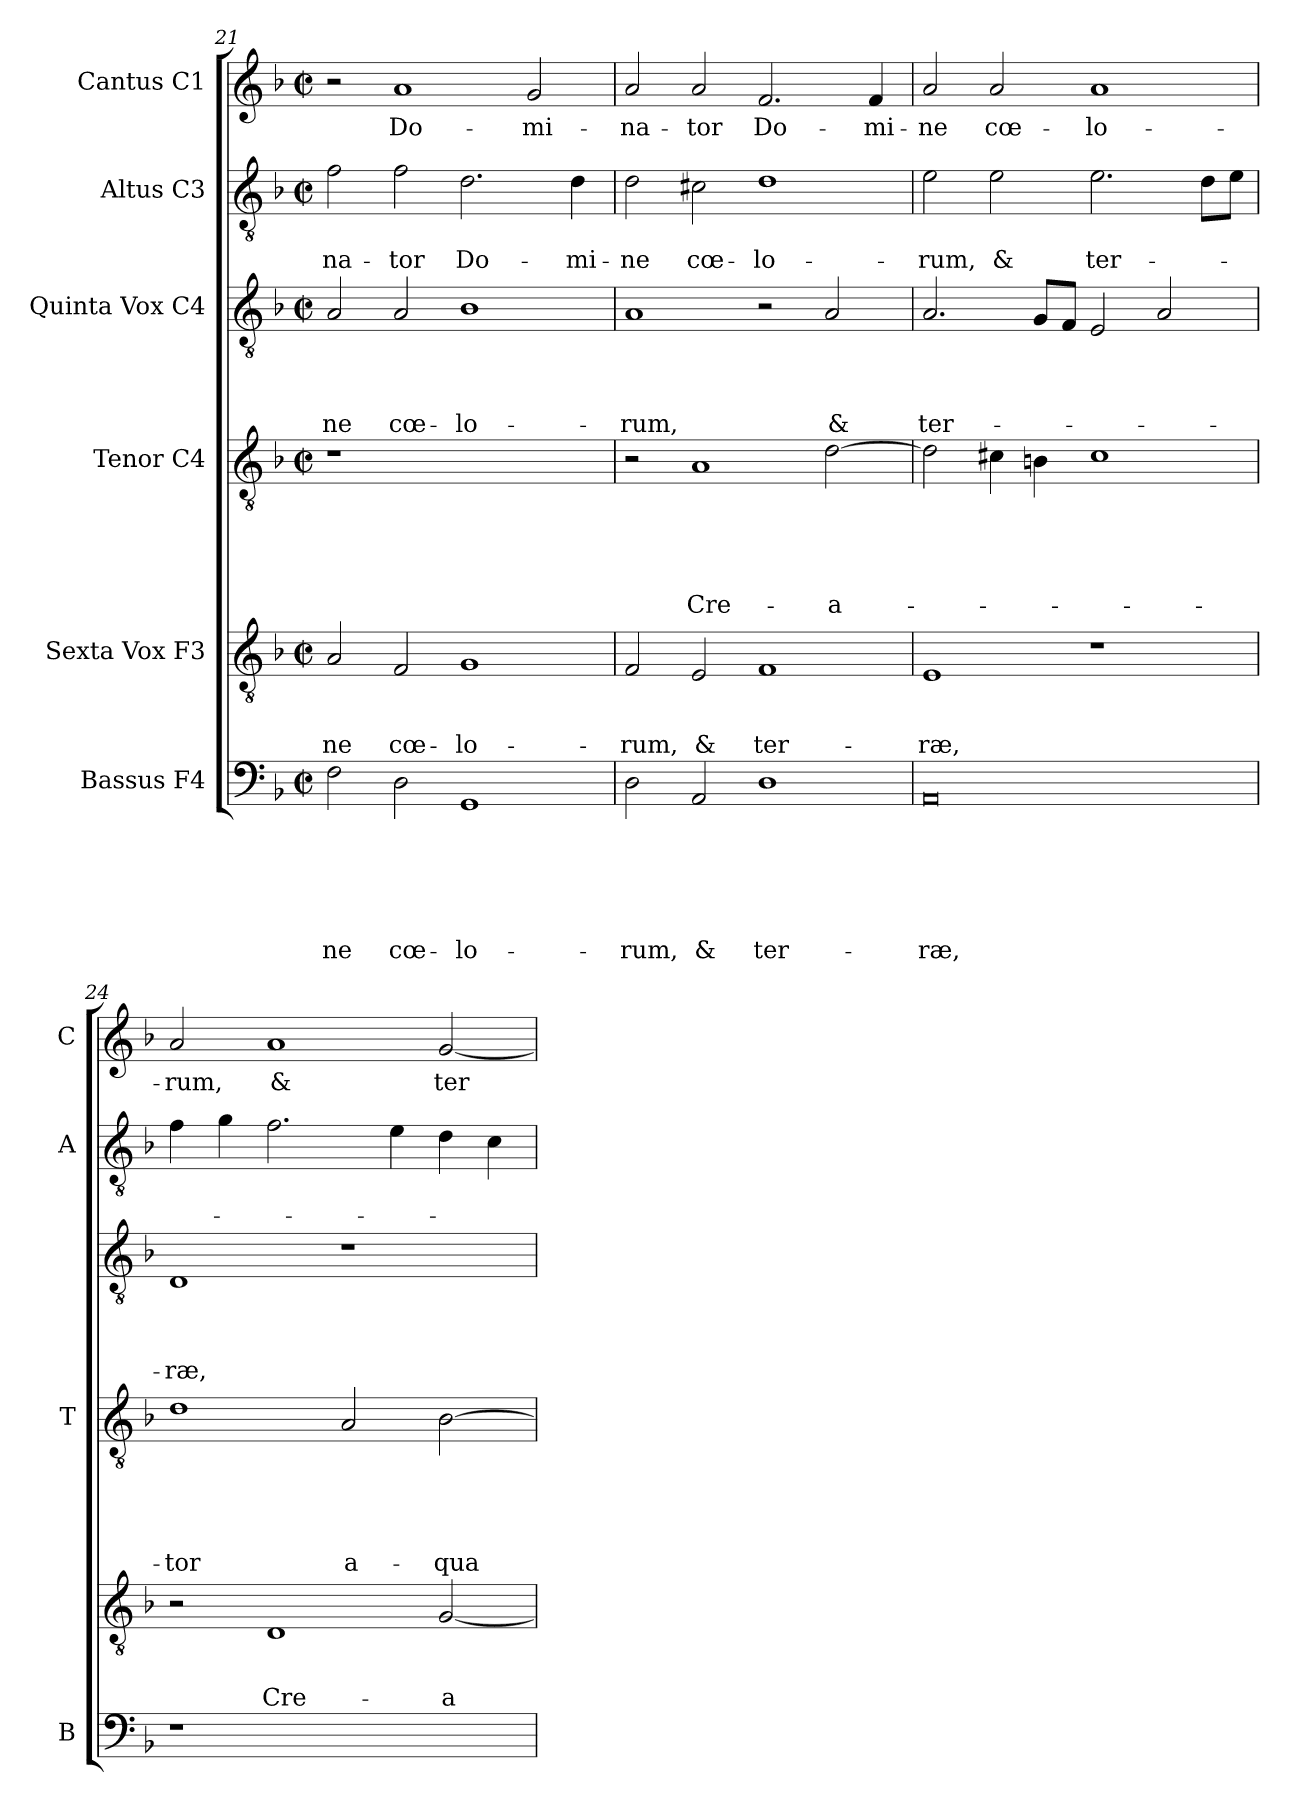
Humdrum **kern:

**kern	**text	**text	**text	**text	**text	**text	**kern	**text	**text	**text	**kern	**text	**text	**text	**text	**text	**kern	**text	**text	**text	**text	**kern	**text	**text	**kern	**text
*part6	*part6	*part6	*part6	*part6	*part6	*part6	*part5	*part5	*part5	*part5	*part4	*part4	*part4	*part4	*part4	*part4	*part3	*part3	*part3	*part3	*part3	*part2	*part2	*part2	*part1	*part1
*staff6	*staff6	*staff6	*staff6	*staff6	*staff6	*staff6	*staff5	*staff5	*staff5	*staff5	*staff4	*staff4	*staff4	*staff4	*staff4	*staff4	*staff3	*staff3	*staff3	*staff3	*staff3	*staff2	*staff2	*staff2	*staff1	*staff1
*I"Bassus F4	*	*	*	*	*	*	*I"Sexta Vox F3	*	*	*	*I"Tenor C4	*	*	*	*	*	*I"Quinta Vox C4	*	*	*	*	*I"Altus C3	*	*	*I"Cantus C1	*
*I'B	*	*	*	*	*	*	*	*	*	*	*I'T	*	*	*	*	*	*	*	*	*	*	*I'A	*	*	*I'C	*
*clefF4	*	*	*	*	*	*	*clefGv2	*	*	*	*clefGv2	*	*	*	*	*	*clefGv2	*	*	*	*	*clefGv2	*	*	*clefG2	*
*k[b-]	*	*	*	*	*	*	*k[b-]	*	*	*	*k[b-]	*	*	*	*	*	*k[b-]	*	*	*	*	*k[b-]	*	*	*k[b-]	*
*F:	*	*	*	*	*	*	*F:	*	*	*	*F:	*	*	*	*	*	*F:	*	*	*	*	*F:	*	*	*F:	*
*M2/2	*	*	*	*	*	*	*M2/2	*	*	*	*M2/2	*	*	*	*	*	*M2/2	*	*	*	*	*M2/2	*	*	*M2/2	*
*met(c|)	*	*	*	*	*	*	*met(c|)	*	*	*	*met(c|)	*	*	*	*	*	*met(c|)	*	*	*	*	*met(c|)	*	*	*met(c|)	*
=21	=21	=21	=21	=21	=21	=21	=21	=21	=21	=21	=21	=21	=21	=21	=21	=21	=21	=21	=21	=21	=21	=21	=21	=21	=21	=21
!	!	!	!	!	!	!LO:LY:b	!	!	!	!LO:LY:b	!	!	!	!	!	!	!	!	!	!	!LO:LY:b	!	!	!LO:LY:b	!	!
2F\	.	.	.	.	.	-ne	2A/	.	.	-ne	1r	.	.	.	.	.	2A/	.	.	.	-ne	2f\	.	-na-	2r	.
!	!	!	!	!	!	!LO:LY:b	!	!	!	!LO:LY:b	!	!	!	!	!	!	!	!	!	!	!LO:LY:b	!	!	!LO:LY:b	!	!LO:LY:b
2D\	.	.	.	.	.	cœ-	2F/	.	.	cœ-	.	.	.	.	.	.	2A/	.	.	.	cœ-	2f\	.	-tor	1a	Do-
!	!	!	!	!	!	!LO:LY:b	!	!	!	!LO:LY:b	!	!	!	!	!	!	!	!	!	!	!LO:LY:b	!	!	!LO:LY:b	!	!
1GG	.	.	.	.	.	-lo-	1G	.	.	-lo-	1ryy	.	.	.	.	.	1B-	.	.	.	-lo-	2.d\	.	Do-	.	.
!	!	!	!	!	!	!	!	!	!	!	!	!	!	!	!	!	!	!	!	!	!	!	!	!	!	!LO:LY:b
.	.	.	.	.	.	.	.	.	.	.	.	.	.	.	.	.	.	.	.	.	.	.	.	.	2g/	-mi-
!	!	!	!	!	!	!	!	!	!	!	!	!	!	!	!	!	!	!	!	!	!	!	!	!LO:LY:b	!	!
.	.	.	.	.	.	.	.	.	.	.	.	.	.	.	.	.	.	.	.	.	.	4d\	.	-mi-	.	.
=22	=22	=22	=22	=22	=22	=22	=22	=22	=22	=22	=22	=22	=22	=22	=22	=22	=22	=22	=22	=22	=22	=22	=22	=22	=22	=22
!	!	!	!	!	!	!LO:LY:b	!	!	!	!LO:LY:b	!	!	!	!	!	!	!	!	!	!	!LO:LY:b	!	!	!LO:LY:b	!	!LO:LY:b
2D\	.	.	.	.	.	-rum,	2F/	.	.	-rum,	2r	.	.	.	.	.	1A	.	.	.	-rum,	2d\	.	-ne	2a/	-na-
!	!	!	!	!	!	!LO:LY:b	!	!	!	!LO:LY:b	!	!	!	!	!	!LO:LY:b	!	!	!	!	!	!	!	!LO:LY:b	!	!LO:LY:b
2AA/	.	.	.	.	.	&	2E/	.	.	&	1A	.	.	.	.	Cre-	.	.	.	.	.	2c#X\	.	cœ-	2a/	-tor
!	!	!	!	!	!	!LO:LY:b	!	!	!	!LO:LY:b	!	!	!	!	!	!	!	!	!	!	!	!	!	!LO:LY:b	!	!LO:LY:b
1D	.	.	.	.	.	ter-	1F	.	.	ter-	.	.	.	.	.	.	2r	.	.	.	.	1d	.	-lo-	2.f/	Do-
!	!	!	!	!	!	!	!	!	!	!	!	!	!	!	!	!LO:LY:b	!	!	!	!	!LO:LY:b	!	!	!	!	!
.	.	.	.	.	.	.	.	.	.	.	[2d\	.	.	.	.	-a-	2A/	.	.	.	&	.	.	.	.	.
!	!	!	!	!	!	!	!	!	!	!	!	!	!	!	!	!	!	!	!	!	!	!	!	!	!	!LO:LY:b
.	.	.	.	.	.	.	.	.	.	.	.	.	.	.	.	.	.	.	.	.	.	.	.	.	4f/	-mi-
!!LO:LB:g=z
=23	=23	=23	=23	=23	=23	=23	=23	=23	=23	=23	=23	=23	=23	=23	=23	=23	=23	=23	=23	=23	=23	=23	=23	=23	=23	=23
!	!	!	!	!	!	!LO:LY:b	!	!	!	!LO:LY:b	!	!	!	!	!	!	!	!	!	!	!LO:LY:b	!	!	!LO:LY:b	!	!LO:LY:b
0AA	.	.	.	.	.	-ræ,	1E	.	.	-ræ,	2d\]	.	.	.	.	.	2.A/	.	.	.	ter-	2e\	.	-rum,	2a/	-ne
!	!	!	!	!	!	!	!	!	!	!	!	!	!	!	!	!	!	!	!	!	!	!	!	!LO:LY:b	!	!LO:LY:b
.	.	.	.	.	.	.	.	.	.	.	4c#X\	.	.	.	.	.	.	.	.	.	.	2e\	.	&	2a/	cœ-
.	.	.	.	.	.	.	.	.	.	.	4Bn\	.	.	.	.	.	8G/L	.	.	.	.	.	.	.	.	.
.	.	.	.	.	.	.	.	.	.	.	.	.	.	.	.	.	8F/J	.	.	.	.	.	.	.	.	.
!	!	!	!	!	!	!	!	!	!	!	!	!	!	!	!	!	!	!	!	!	!	!	!	!LO:LY:b	!	!LO:LY:b
.	.	.	.	.	.	.	1r	.	.	.	1c#	.	.	.	.	.	2E/	.	.	.	.	2.e\	.	ter-	1a	-lo-
.	.	.	.	.	.	.	.	.	.	.	.	.	.	.	.	.	2A/	.	.	.	.	.	.	.	.	.
.	.	.	.	.	.	.	.	.	.	.	.	.	.	.	.	.	.	.	.	.	.	8d\L	.	.	.	.
.	.	.	.	.	.	.	.	.	.	.	.	.	.	.	.	.	.	.	.	.	.	8e\J	.	.	.	.
=24	=24	=24	=24	=24	=24	=24	=24	=24	=24	=24	=24	=24	=24	=24	=24	=24	=24	=24	=24	=24	=24	=24	=24	=24	=24	=24
!	!	!	!	!	!	!	!	!	!	!	!	!	!	!	!	!LO:LY:b	!	!	!	!	!LO:LY:b	!	!	!	!	!LO:LY:b
1r	.	.	.	.	.	.	2r	.	.	.	1d	.	.	.	.	-tor	1D	.	.	.	-ræ,	4f\	.	.	2a/	-rum,
.	.	.	.	.	.	.	.	.	.	.	.	.	.	.	.	.	.	.	.	.	.	4g\	.	.	.	.
!	!	!	!	!	!	!	!	!	!	!LO:LY:b	!	!	!	!	!	!	!	!	!	!	!	!	!	!	!	!LO:LY:b
.	.	.	.	.	.	.	1D	.	.	Cre-	.	.	.	.	.	.	.	.	.	.	.	2.f\	.	.	1a	&
!	!	!	!	!	!	!	!	!	!	!	!	!	!	!	!	!LO:LY:b	!	!	!	!	!	!	!	!	!	!
1ryy	.	.	.	.	.	.	.	.	.	.	2A/	.	.	.	.	a-	1r	.	.	.	.	.	.	.	.	.
.	.	.	.	.	.	.	.	.	.	.	.	.	.	.	.	.	.	.	.	.	.	4e\	.	.	.	.
!	!	!	!	!	!	!	!	!	!	!LO:LY:b	!	!	!	!	!	!LO:LY:b	!	!	!	!	!	!	!	!	!	!LO:LY:b
.	.	.	.	.	.	.	[2G/	.	.	-a-	[2B-\	.	.	.	.	-qua-	.	.	.	.	.	4d\	.	.	[2g/	ter-
.	.	.	.	.	.	.	.	.	.	.	.	.	.	.	.	.	.	.	.	.	.	4c\	.	.	.	.
=	=	=	=	=	=	=	=	=	=	=	=	=	=	=	=	=	=	=	=	=	=	=	=	=	=	=
*-	*-	*-	*-	*-	*-	*-	*-	*-	*-	*-	*-	*-	*-	*-	*-	*-	*-	*-	*-	*-	*-	*-	*-	*-	*-	*-
